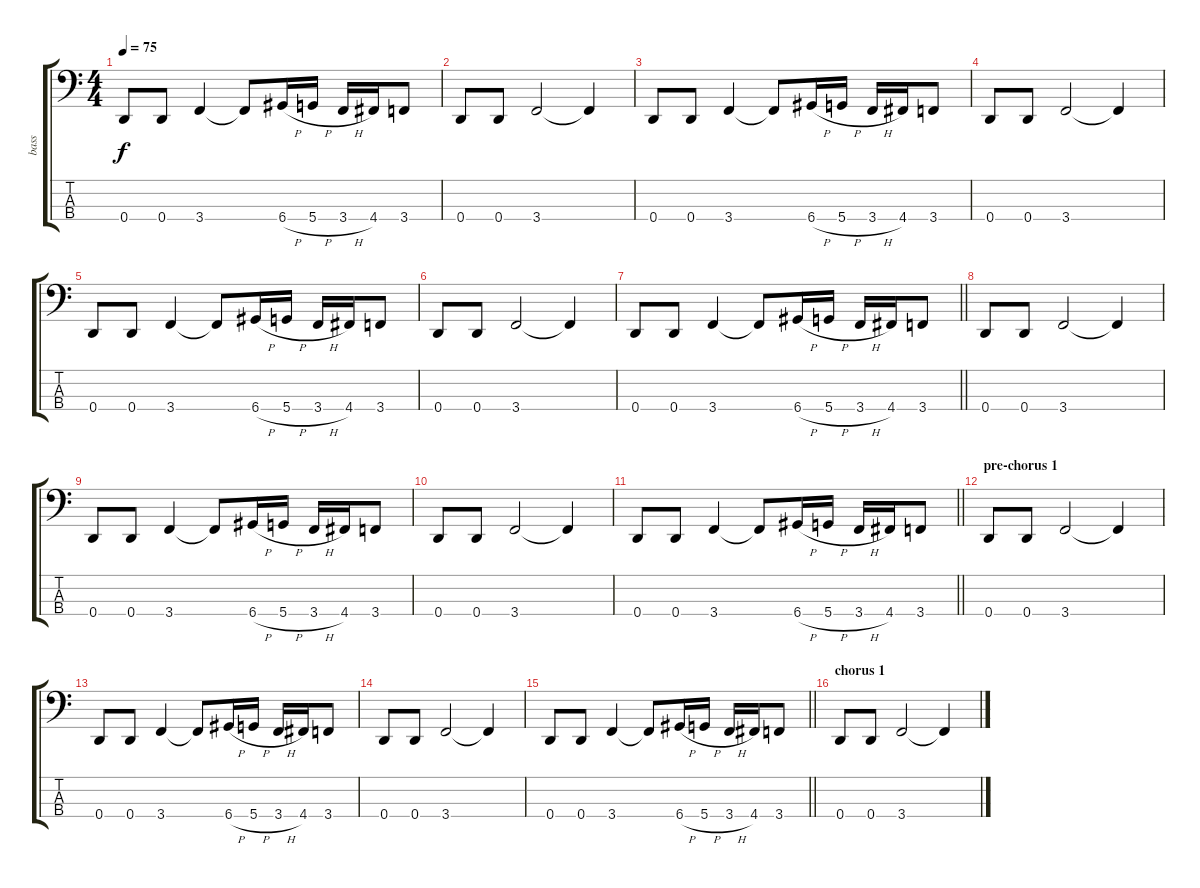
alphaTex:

\track ("bass " "bass ") {instrument electricbassfinger}
\staff {score tabs}
\tuning (G2 D2 A1 D1) {hide}
\ts (4 4)
\tempo 75
\clef f4
\ks c
0.4.8{dy f} 0.4.8 3.4.4 3.4{t}.8 6.4{h}.16 5.4{h}.16 3.4{h}.16 4.4.16 3.4.8 |
0.4.8 0.4.8 3.4.2 3.4{t}.4 |
0.4.8 0.4.8 3.4.4 3.4{t}.8 6.4{h}.16 5.4{h}.16 3.4{h}.16 4.4.16 3.4.8 |
0.4.8 0.4.8 3.4.2 3.4{t}.4 |
0.4.8 0.4.8 3.4.4 3.4{t}.8 6.4{h}.16 5.4{h}.16 3.4{h}.16 4.4.16 3.4.8 |
0.4.8 0.4.8 3.4.2 3.4{t}.4 |
\barLineRight lightlight
0.4.8 0.4.8 3.4.4 3.4{t}.8 6.4{h}.16 5.4{h}.16 3.4{h}.16 4.4.16 3.4.8 |
0.4.8 0.4.8 3.4.2 3.4{t}.4 |
0.4.8 0.4.8 3.4.4 3.4{t}.8 6.4{h}.16 5.4{h}.16 3.4{h}.16 4.4.16 3.4.8 |
0.4.8 0.4.8 3.4.2 3.4{t}.4 |
\barLineRight lightlight
0.4.8 0.4.8 3.4.4 3.4{t}.8 6.4{h}.16 5.4{h}.16 3.4{h}.16 4.4.16 3.4.8 |
\section ("" "pre-chorus 1")
0.4.8 0.4.8 3.4.2 3.4{t}.4 |
0.4.8 0.4.8 3.4.4 3.4{t}.8 6.4{h}.16 5.4{h}.16 3.4{h}.16 4.4.16 3.4.8 |
0.4.8 0.4.8 3.4.2 3.4{t}.4 |
\barLineRight lightlight
0.4.8 0.4.8 3.4.4 3.4{t}.8 6.4{h}.16 5.4{h}.16 3.4{h}.16 4.4.16 3.4.8 |
\section ("" "chorus 1")
0.4.8 0.4.8 3.4.2 3.4{t}.4
